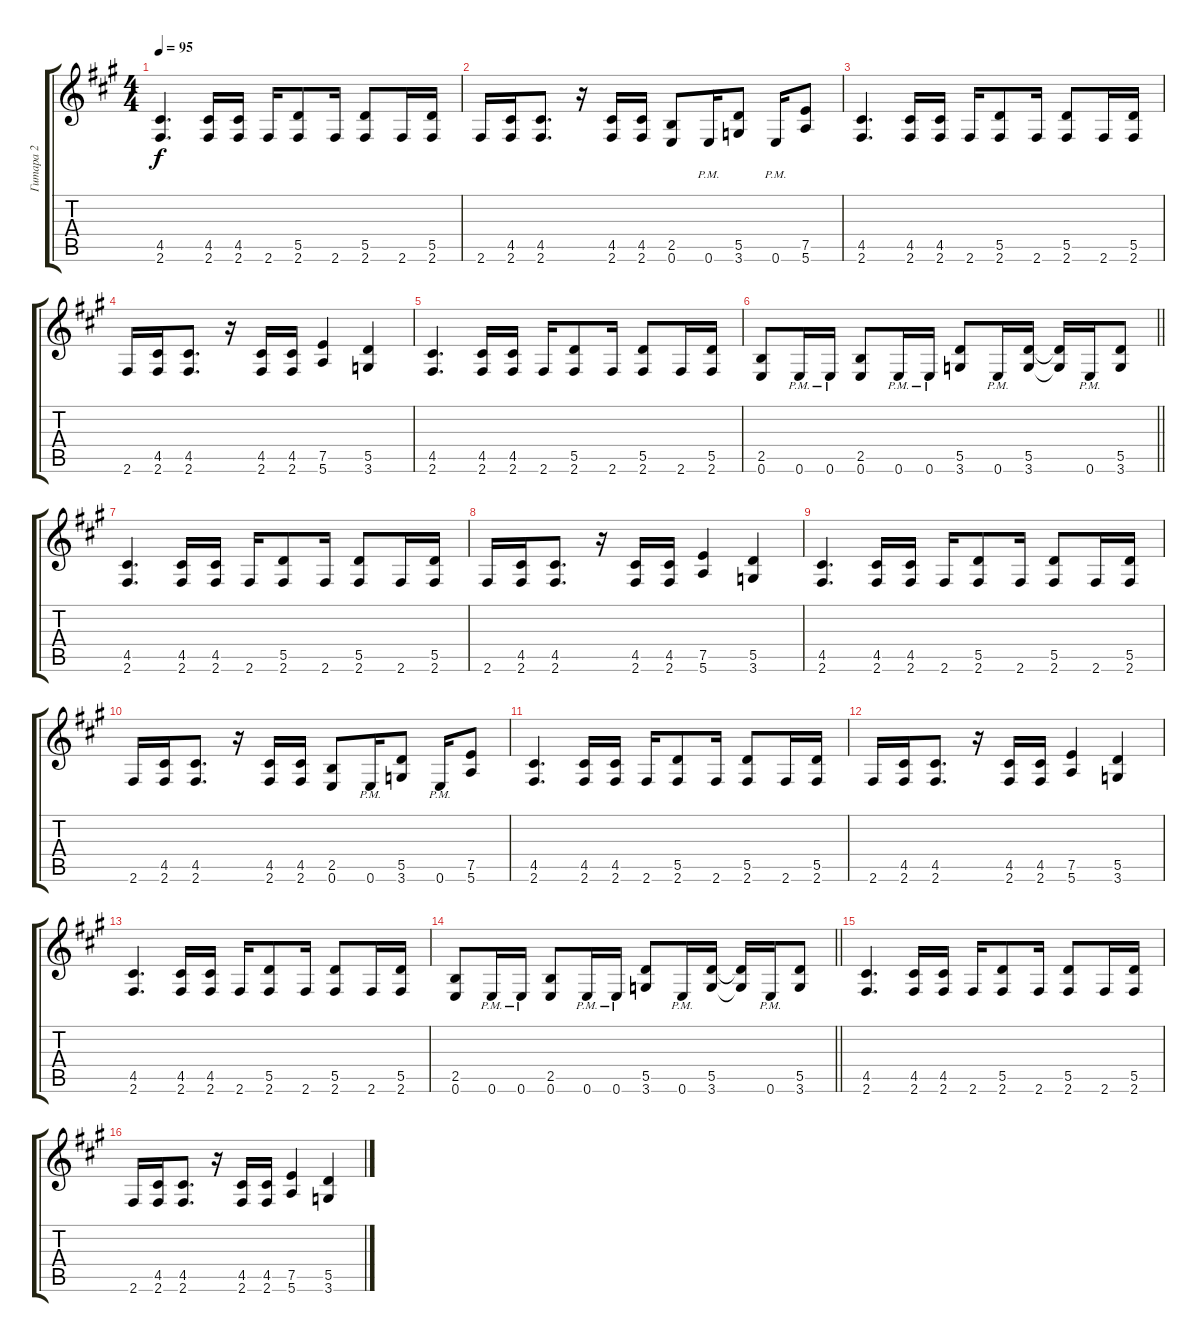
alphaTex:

\track ("Гитара 2" "Гитара 2") {instrument distortionguitar}
\staff {score tabs}
\tuning (E4 B3 G3 D3 A2 E2) {hide}
\ts (4 4)
\tempo 95
\clef g2
\ks a
(4.5 2.6).4{d dy f} (4.5 2.6).16 (4.5 2.6).16 2.6.16 (5.5 2.6).8 2.6.16 (5.5 2.6).8 2.6.16 (5.5 2.6).16 |
2.6.16 (4.5 2.6).16 (4.5 2.6).8{d} r.16 (4.5 2.6).16 (4.5 2.6).16 (2.5 0.6).8 0.6{pm}.16 (5.5 3.6).8 0.6{pm}.16 (7.5 5.6).8 |
(4.5 2.6).4{d} (4.5 2.6).16 (4.5 2.6).16 2.6.16 (5.5 2.6).8 2.6.16 (5.5 2.6).8 2.6.16 (5.5 2.6).16 |
2.6.16 (4.5 2.6).16 (4.5 2.6).8{d} r.16 (4.5 2.6).16 (4.5 2.6).16 (7.5 5.6).4 (5.5 3.6).4 |
(4.5 2.6).4{d} (4.5 2.6).16 (4.5 2.6).16 2.6.16 (5.5 2.6).8 2.6.16 (5.5 2.6).8 2.6.16 (5.5 2.6).16 |
\barLineRight lightlight
(2.5 0.6).8 0.6{pm}.16 0.6{pm}.16 (2.5 0.6).8 0.6{pm}.16 0.6{pm}.16 (5.5 3.6).8 0.6{pm}.16 (5.5 3.6).16 (5.5{t} 3.6{t}).16 0.6{pm}.16 (5.5 3.6).8 |
(4.5 2.6).4{d} (4.5 2.6).16 (4.5 2.6).16 2.6.16 (5.5 2.6).8 2.6.16 (5.5 2.6).8 2.6.16 (5.5 2.6).16 |
2.6.16 (4.5 2.6).16 (4.5 2.6).8{d} r.16 (4.5 2.6).16 (4.5 2.6).16 (7.5 5.6).4 (5.5 3.6).4 |
(4.5 2.6).4{d} (4.5 2.6).16 (4.5 2.6).16 2.6.16 (5.5 2.6).8 2.6.16 (5.5 2.6).8 2.6.16 (5.5 2.6).16 |
2.6.16 (4.5 2.6).16 (4.5 2.6).8{d} r.16 (4.5 2.6).16 (4.5 2.6).16 (2.5 0.6).8 0.6{pm}.16 (5.5 3.6).8 0.6{pm}.16 (7.5 5.6).8 |
(4.5 2.6).4{d} (4.5 2.6).16 (4.5 2.6).16 2.6.16 (5.5 2.6).8 2.6.16 (5.5 2.6).8 2.6.16 (5.5 2.6).16 |
2.6.16 (4.5 2.6).16 (4.5 2.6).8{d} r.16 (4.5 2.6).16 (4.5 2.6).16 (7.5 5.6).4 (5.5 3.6).4 |
(4.5 2.6).4{d} (4.5 2.6).16 (4.5 2.6).16 2.6.16 (5.5 2.6).8 2.6.16 (5.5 2.6).8 2.6.16 (5.5 2.6).16 |
\barLineRight lightlight
(2.5 0.6).8 0.6{pm}.16 0.6{pm}.16 (2.5 0.6).8 0.6{pm}.16 0.6{pm}.16 (5.5 3.6).8 0.6{pm}.16 (5.5 3.6).16 (5.5{t} 3.6{t}).16 0.6{pm}.16 (5.5 3.6).8 |
(4.5 2.6).4{d} (4.5 2.6).16 (4.5 2.6).16 2.6.16 (5.5 2.6).8 2.6.16 (5.5 2.6).8 2.6.16 (5.5 2.6).16 |
2.6.16 (4.5 2.6).16 (4.5 2.6).8{d} r.16 (4.5 2.6).16 (4.5 2.6).16 (7.5 5.6).4 (5.5 3.6).4
